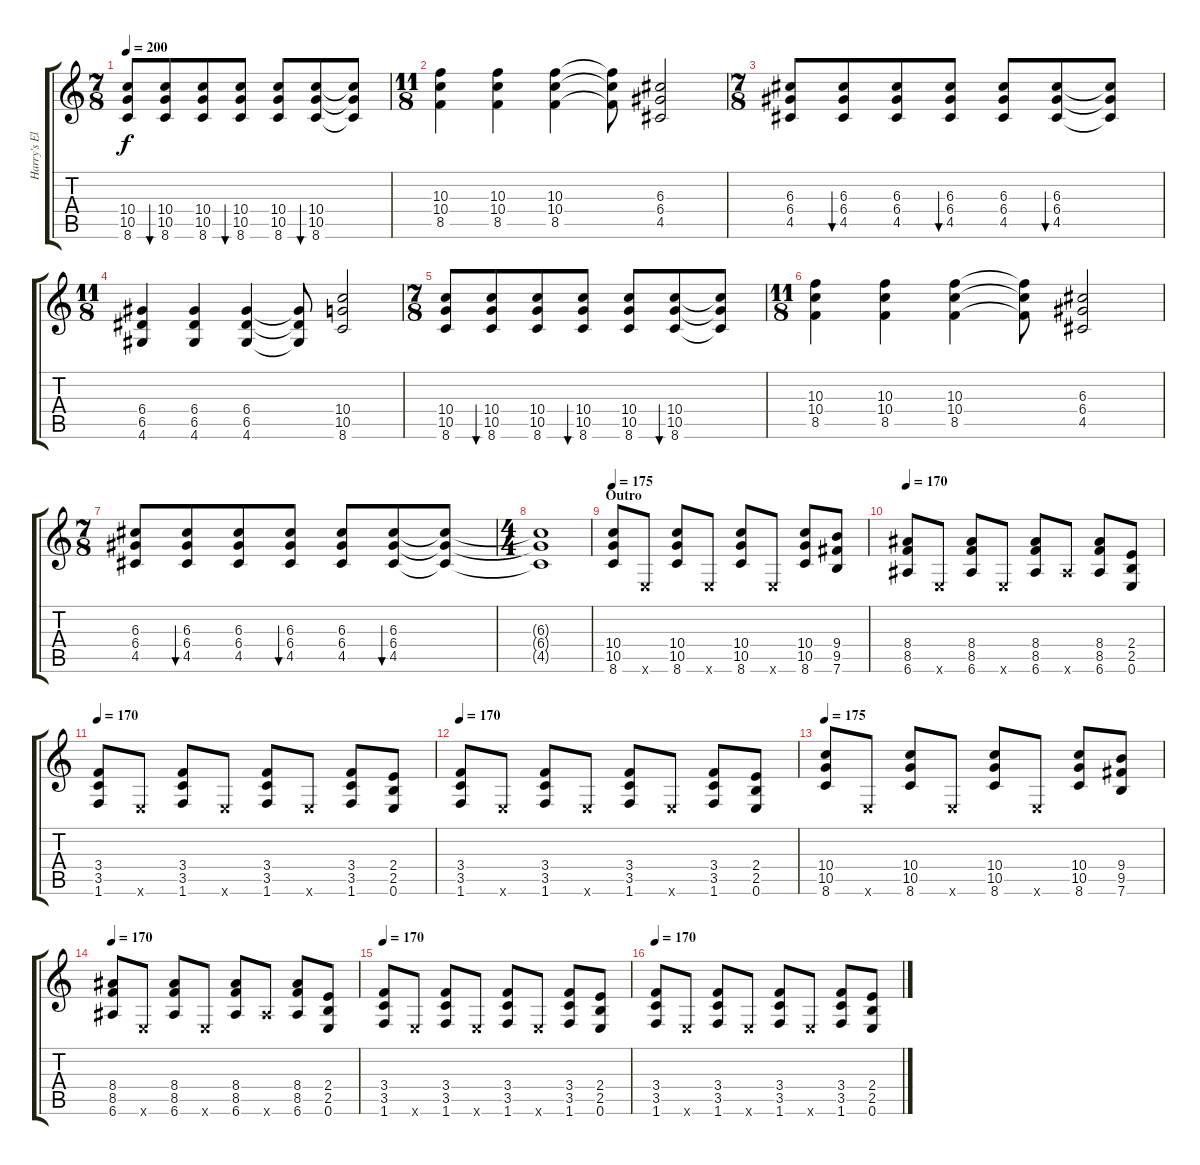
\track ("Harry's Electric Guitar" "Harry's El") {instrument distortionguitar}
\staff {score tabs}
\tuning (E4 B3 G3 D3 A2 E2) {hide}
\ts (7 8)
\tempo 200
\clef g2
\ks c
(10.4 10.5 8.6).8{dy f} (10.4 10.5 8.6).8{bu 30} (10.4 10.5 8.6).8 (10.4 10.5 8.6).8{bu 30} (10.4 10.5 8.6).8 (10.4 10.5 8.6).8{bu 30} (10.4{t} 10.5{t} 8.6{t}).8 |
\ts (11 8)
(10.3 10.4 8.5).4 (10.3 10.4 8.5).4 (10.3 10.4 8.5).4 (10.3{t} 10.4{t} 8.5{t}).8 (6.3 6.4 4.5).2 |
\ts (7 8)
(6.3 6.4 4.5).8 (6.3 6.4 4.5).8{bu 30} (6.3 6.4 4.5).8 (6.3 6.4 4.5).8{bu 30} (6.3 6.4 4.5).8 (6.3 6.4 4.5).8{bu 30} (6.3{t} 6.4{t} 4.5{t}).8 |
\ts (11 8)
(6.4 6.5 4.6).4 (6.4 6.5 4.6).4 (6.4 6.5 4.6).4 (6.4{t} 6.5{t} 4.6{t}).8 (10.4 10.5 8.6).2 |
\ts (7 8)
(10.4 10.5 8.6).8 (10.4 10.5 8.6).8{bu 30} (10.4 10.5 8.6).8 (10.4 10.5 8.6).8{bu 30} (10.4 10.5 8.6).8 (10.4 10.5 8.6).8{bu 30} (10.4{t} 10.5{t} 8.6{t}).8 |
\ts (11 8)
(10.3 10.4 8.5).4 (10.3 10.4 8.5).4 (10.3 10.4 8.5).4 (10.3{t} 10.4{t} 8.5{t}).8 (6.3 6.4 4.5).2 |
\ts (7 8)
(6.3 6.4 4.5).8 (6.3 6.4 4.5).8{bu 30} (6.3 6.4 4.5).8 (6.3 6.4 4.5).8{bu 30} (6.3 6.4 4.5).8 (6.3 6.4 4.5).8{bu 30} (6.3{t} 6.4{t} 4.5{t}).8 |
\ts (4 4)
(6.3{t} 6.4{t} 4.5{t}).1 |
\section ("" "Outro")
\tempo 175
(10.4 10.5 8.6).8{volume 16 balance 8} 0.6{x}.8 (10.4 10.5 8.6).8 0.6{x}.8 (10.4 10.5 8.6).8 0.6{x}.8 (10.4 10.5 8.6).8 (9.4 9.5 7.6).8 |
\tempo 170
(8.4 8.5 6.6).8 0.6{x}.8 (8.4 8.5 6.6).8 0.6{x}.8 (8.4 8.5 6.6).8 6.6{x}.8 (8.4 8.5 6.6).8 (2.4 2.5 0.6).8 |
\tempo 170
(3.4 3.5 1.6).8 0.6{x}.8 (3.4 3.5 1.6).8 0.6{x}.8 (3.4 3.5 1.6).8 0.6{x}.8 (3.4 3.5 1.6).8 (2.4 2.5 0.6).8 |
\tempo 170
(3.4 3.5 1.6).8 0.6{x}.8 (3.4 3.5 1.6).8 0.6{x}.8 (3.4 3.5 1.6).8 0.6{x}.8 (3.4 3.5 1.6).8 (2.4 2.5 0.6).8 |
\tempo 175
(10.4 10.5 8.6).8{volume 16 balance 8} 0.6{x}.8 (10.4 10.5 8.6).8 0.6{x}.8 (10.4 10.5 8.6).8 0.6{x}.8 (10.4 10.5 8.6).8 (9.4 9.5 7.6).8 |
\tempo 170
(8.4 8.5 6.6).8 0.6{x}.8 (8.4 8.5 6.6).8 0.6{x}.8 (8.4 8.5 6.6).8 6.6{x}.8 (8.4 8.5 6.6).8 (2.4 2.5 0.6).8 |
\tempo 170
(3.4 3.5 1.6).8 0.6{x}.8 (3.4 3.5 1.6).8 0.6{x}.8 (3.4 3.5 1.6).8 0.6{x}.8 (3.4 3.5 1.6).8 (2.4 2.5 0.6).8 |
\tempo 170
(3.4 3.5 1.6).8 0.6{x}.8 (3.4 3.5 1.6).8 0.6{x}.8 (3.4 3.5 1.6).8 0.6{x}.8 (3.4 3.5 1.6).8 (2.4 2.5 0.6).8
